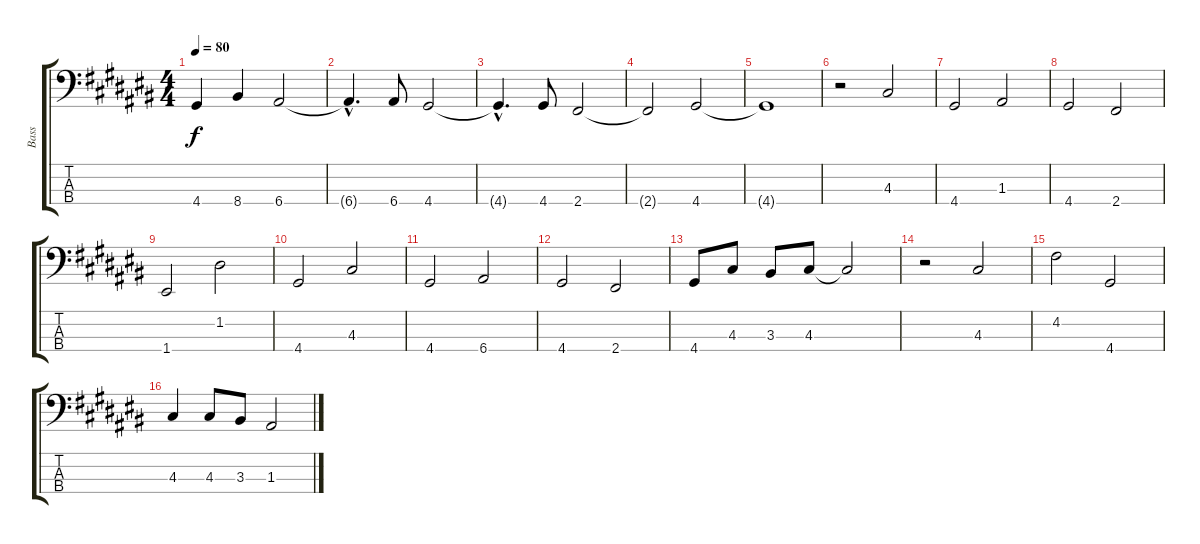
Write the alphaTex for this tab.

\track ("Bass" "Bass") {instrument acousticguitarnylon}
\staff {score tabs}
\tuning (G2 D2 A1 E1) {hide}
\ts (4 4)
\tempo 80
\clef f4
\ks c#
4.4{t}.4{dy f} 8.4.4 6.4.2 |
6.4{hac t}.4{d} 6.4.8 4.4.2 |
4.4{hac t}.4{d} 4.4.8 2.4.2 |
2.4{t}.2 4.4.2 |
4.4{t}.1 |
r.2 4.3.2 |
4.4.2 1.3.2 |
4.4.2 2.4.2 |
1.4.2 1.2.2 |
4.4.2 4.3.2 |
4.4.2 6.4.2 |
4.4.2 2.4.2 |
4.4.8 4.3.8 3.3.8 4.3.8 4.3{t}.2 |
r.2 4.3.2 |
4.2.2 4.4.2 |
4.3.4 4.3.8 3.3.8 1.3.2
